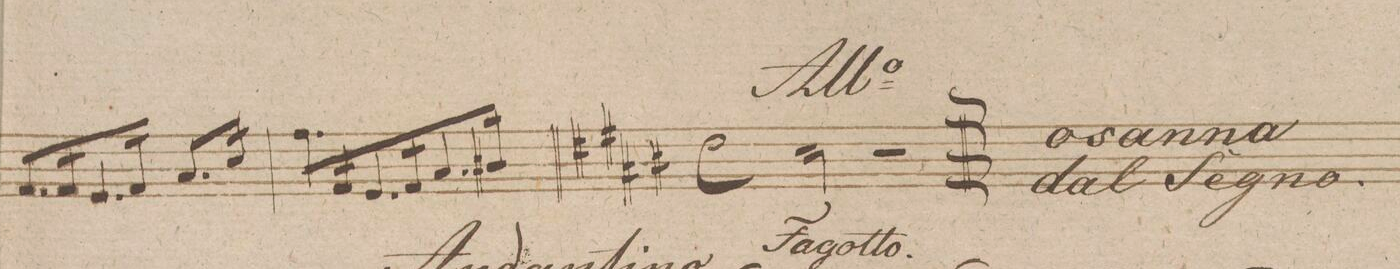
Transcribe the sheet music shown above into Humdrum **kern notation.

**kern
*I"Organo.
*clefF4
*k[f#g#c#]
*M3/4
8.AA/L
16AA/Jk
8.GG#/L
16AA/Jk
8.C#/L
16E/Jk
=101
8.A\L
16AA/
8.GG#/
16AA/
8.C#/
16D#X/Jk
=102||
*k[f#c#g#d#]
*c#:
*M4/4
*met(c)
*mmet(c)
2E\
2r
==
*-
